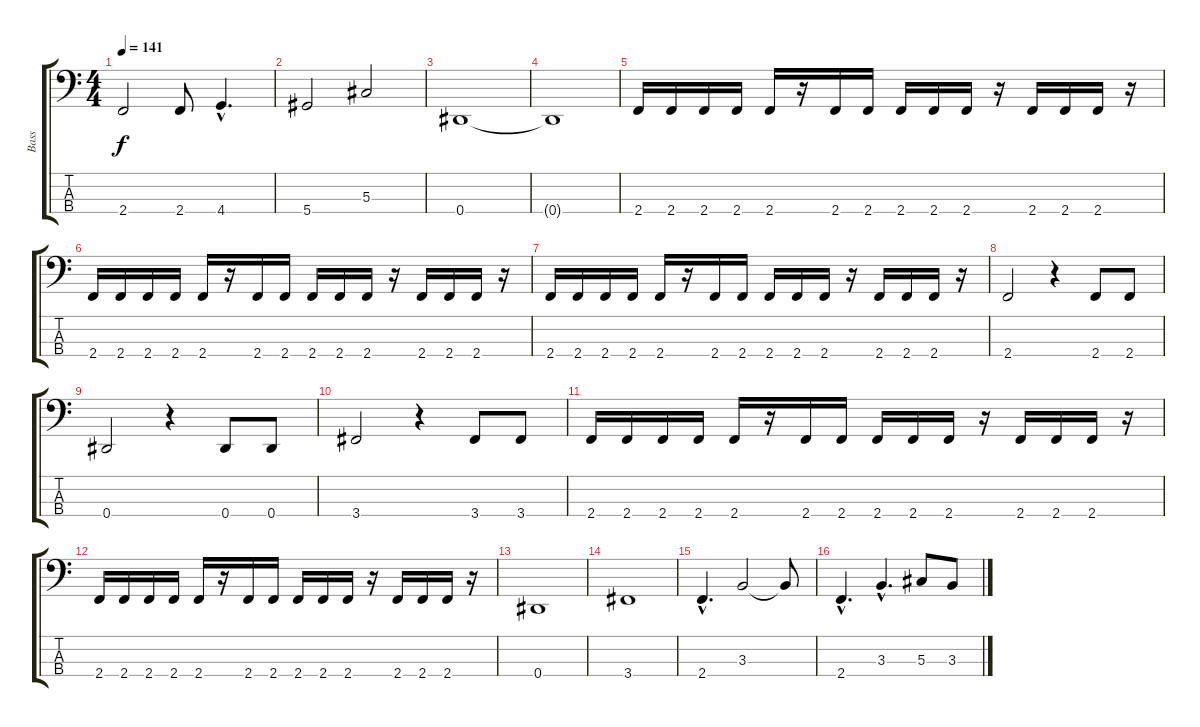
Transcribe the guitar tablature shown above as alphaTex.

\track ("Bass" "Bass") {instrument fretlessbass}
\staff {score tabs}
\tuning (Gb2 Db2 Ab1 Eb1) {hide}
\ts (4 4)
\tempo 141
\clef f4
\ks c
2.4.2{dy f} 2.4.8 4.4{hac}.4{d} |
5.4.2 5.3.2 |
0.4.1 |
0.4{t}.1 |
2.4.16 2.4.16 2.4.16 2.4.16 2.4.16 r.16 2.4.16 2.4.16 2.4.16 2.4.16 2.4.16 r.16 2.4.16 2.4.16 2.4.16 r.16 |
2.4.16 2.4.16 2.4.16 2.4.16 2.4.16 r.16 2.4.16 2.4.16 2.4.16 2.4.16 2.4.16 r.16 2.4.16 2.4.16 2.4.16 r.16 |
2.4.16 2.4.16 2.4.16 2.4.16 2.4.16 r.16 2.4.16 2.4.16 2.4.16 2.4.16 2.4.16 r.16 2.4.16 2.4.16 2.4.16 r.16 |
2.4.2 r.4 2.4.8 2.4.8 |
0.4.2 r.4 0.4.8 0.4.8 |
3.4.2 r.4 3.4.8 3.4.8 |
2.4.16 2.4.16 2.4.16 2.4.16 2.4.16 r.16 2.4.16 2.4.16 2.4.16 2.4.16 2.4.16 r.16 2.4.16 2.4.16 2.4.16 r.16 |
2.4.16 2.4.16 2.4.16 2.4.16 2.4.16 r.16 2.4.16 2.4.16 2.4.16 2.4.16 2.4.16 r.16 2.4.16 2.4.16 2.4.16 r.16 |
0.4.1 |
3.4.1 |
2.4{hac}.4{d} 3.3.2 3.3{t}.8 |
2.4{hac}.4{d} 3.3{hac}.4{d} 5.3.8 3.3.8
